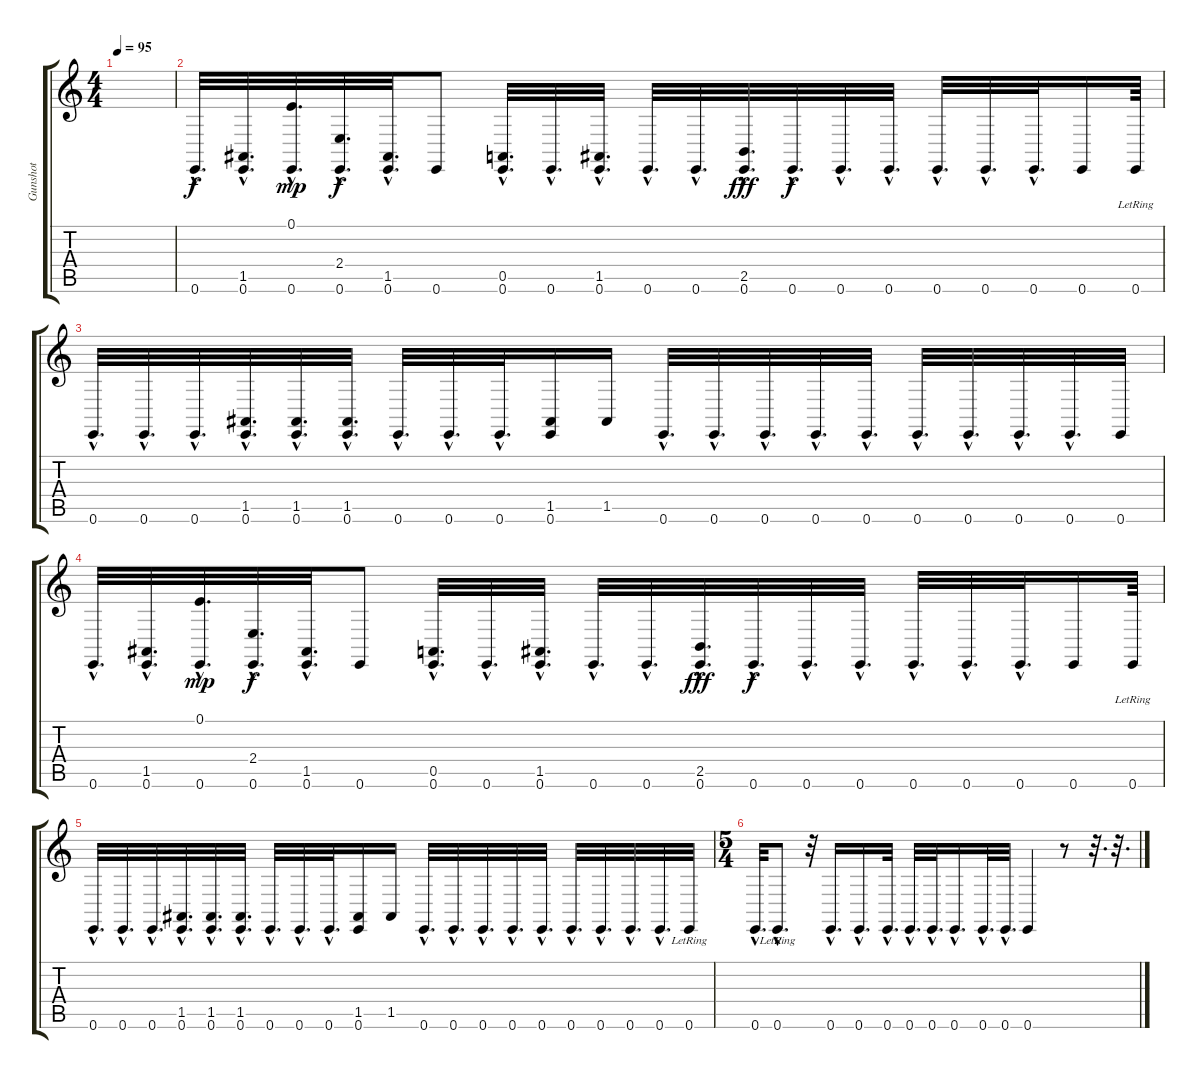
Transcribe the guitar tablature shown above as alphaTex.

\track ("Gunshot" "Gunshot") {instrument gunshot}
\staff {score tabs}
\tuning (E4 B3 G3 D3 A2 E2) {hide}
\ts (4 4)
\tempo 95
\clef g2
\ks c
|
0.6{hac}.32{d volume 13} (1.5{hac} 0.6{hac}).32{d} (0.1{hac} 0.6{hac}).32{d dy mp} (2.4{hac} 0.6{hac}).32{d dy f} (1.5{hac} 0.6{hac}).32{d} 0.6.8 (0.5{hac} 0.6{hac}).32{d} 0.6{hac}.32{d} (1.5{hac} 0.6{hac}).32{d} 0.6{hac}.32{d} 0.6{hac}.32{d} (2.5{hac} 0.6{hac}).32{d dy fff} 0.6{hac}.32{d dy f} 0.6{hac}.32{d} 0.6{hac}.32{d} 0.6{hac}.32{d} 0.6{hac}.32{d} 0.6{hac}.32{d} 0.6.16 0.6{lr}.64 |
0.6{hac}.32{d} 0.6{hac}.32{d} 0.6{hac}.32{d} (1.5{hac} 0.6{hac}).32{d} (1.5{hac} 0.6{hac}).32{d} (1.5{hac} 0.6{hac}).32{d} 0.6{hac}.32{d} 0.6{hac}.32{d} 0.6{hac}.32{d} (1.5 0.6).16 1.5.16 0.6{hac}.32{d} 0.6{hac}.32{d} 0.6{hac}.32{d} 0.6{hac}.32{d} 0.6{hac}.32{d} 0.6{hac}.32{d} 0.6{hac}.32{d} 0.6{hac}.32{d} 0.6{hac}.32{d} 0.6.32 |
0.6{hac}.32{d} (1.5{hac} 0.6{hac}).32{d} (0.1{hac} 0.6{hac}).32{d dy mp} (2.4{hac} 0.6{hac}).32{d dy f} (1.5{hac} 0.6{hac}).32{d} 0.6.8 (0.5{hac} 0.6{hac}).32{d} 0.6{hac}.32{d} (1.5{hac} 0.6{hac}).32{d} 0.6{hac}.32{d} 0.6{hac}.32{d} (2.5{hac} 0.6{hac}).32{d dy fff} 0.6{hac}.32{d dy f} 0.6{hac}.32{d} 0.6{hac}.32{d} 0.6{hac}.32{d} 0.6{hac}.32{d} 0.6{hac}.32{d} 0.6.16 0.6{lr}.64 |
0.6{hac}.32{d} 0.6{hac}.32{d} 0.6{hac}.32{d} (1.5{hac} 0.6{hac}).32{d} (1.5{hac} 0.6{hac}).32{d} (1.5{hac} 0.6{hac}).32{d} 0.6{hac}.32{d} 0.6{hac}.32{d} 0.6{hac}.32{d} (1.5 0.6).16 1.5.16 0.6{hac}.32{d} 0.6{hac}.32{d} 0.6{hac}.32{d} 0.6{hac}.32{d} 0.6{hac}.32{d} 0.6{hac}.32{d} 0.6{hac}.32{d} 0.6{hac}.32{d} 0.6{hac}.32{d} 0.6{lr}.32 |
\ts (5 4)
0.6{hac}.32{d} 0.6{hac lr}.8{d} r.32 0.6{hac}.16{d} 0.6{hac}.16{d} 0.6{hac}.32{d} 0.6{hac}.32{d} 0.6{hac}.32{d} 0.6{hac}.16{d} 0.6{hac}.32{d} 0.6{hac}.32{d} 0.6.4 r.8 r.32{d} r.32{d}
